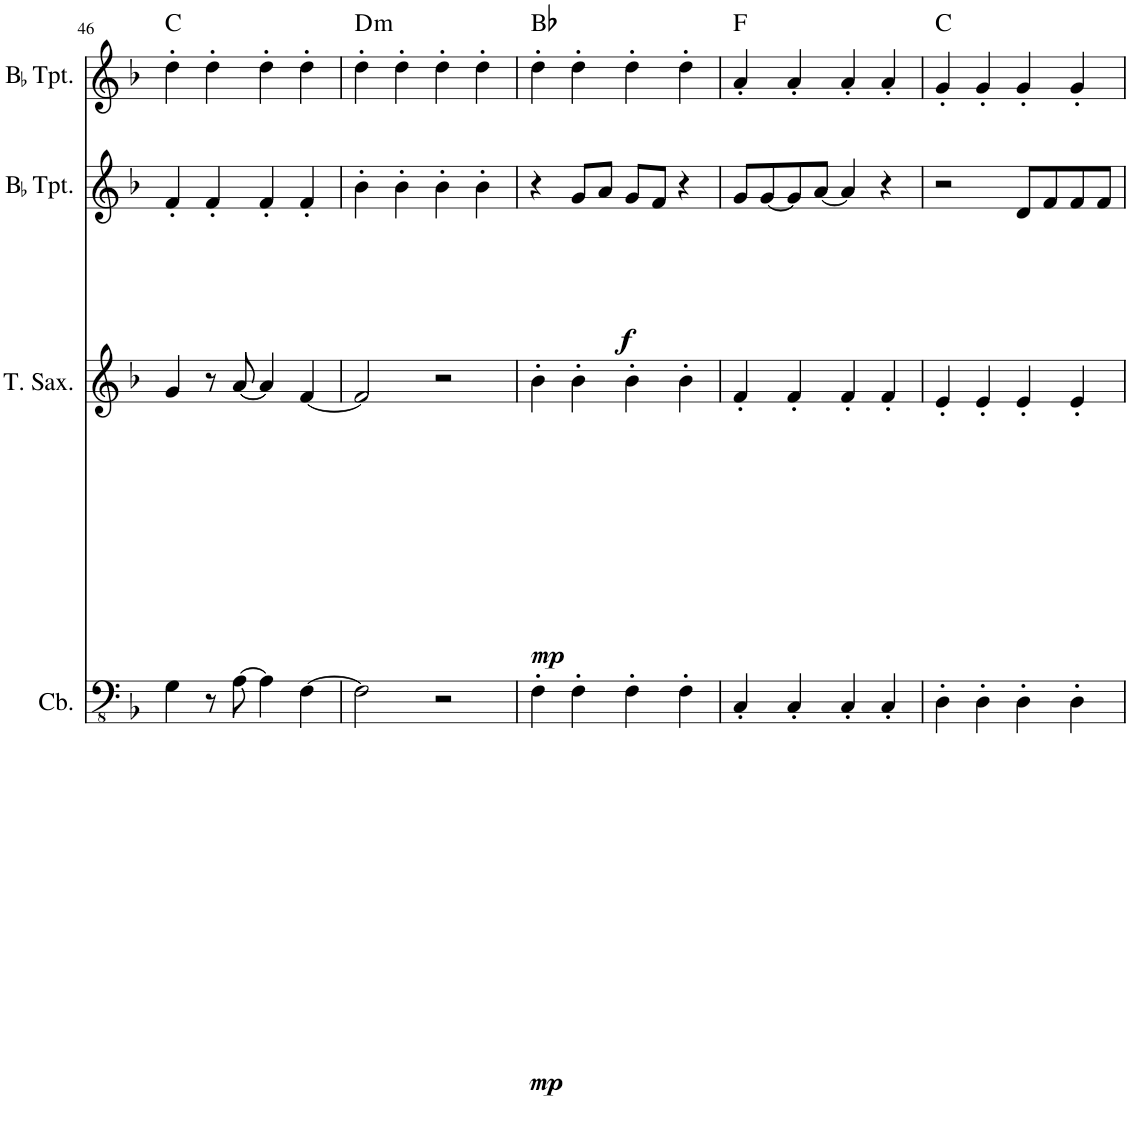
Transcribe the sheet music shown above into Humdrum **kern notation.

**kern	**dynam	**kern	**dynam	**kern	**dynam	**kern	**harte
*part4	*part4	*part3	*part3	*part2	*part2	*part1	*part1
*staff4	*staff4	*staff3	*staff3	*staff2	*staff2	*staff1	*
*I"Double Bass	*	*I"Tenor Saxophone	*	*I"BaccidentalFlat Trumpet	*	*I"BaccidentalFlat Trumpet	*
*	*	*I'T. Sax.	*	*I'BaccidentalFlat Tpt.	*	*I'BaccidentalFlat Tpt.	*
!!LO:PB:g=z
*clefFv4	*	*clefG2	*	*clefG2	*	*clefG2	*
*Trd7c12	*	*Trd8c14	*	*Trd1c2	*	*Trd1c2	*
*k[b-]	*	*k[b-]	*	*k[b-]	*	*k[b-]	*
*M4/4	*	*M4/4	*	*M4/4	*	*M4/4	*
=46	=46	=46	=46	=46	=46	=46	=46
4GG\	.	4g/	.	4f'/	.	4dd'\	C:maj
8r	.	8r	.	4f'/	.	4dd'\	.
[8AA\	.	[8a/	.	.	.	.	.
4AA\]	.	4a/]	.	4f'/	.	4dd'\	.
[4FF\	.	[4f/	.	4f'/	.	4dd'\	.
=47	=47	=47	=47	=47	=47	=47	=47
!	!	!	!	!	!	!	!LO:H:kt=m
2FF\]	.	2f/]	.	4b-'\	.	4dd'\	D:min
.	.	.	.	4b-'\	.	4dd'\	.
2r	.	2r	.	4b-'\	.	4dd'\	.
.	.	.	.	4b-'\	.	4dd'\	.
=48	=48	=48	=48	=48	=48	=48	=48
!	!LO:DY:b	!	!LO:DY:b	!	!	!	!
4FF'\	mp	4b-'\	mp	4r	.	4dd'\	Bb:maj
!	!	!	!	!	!LO:DY:b	!	!
4FF'\	.	4b-'\	.	8g/L	f	4dd'\	.
.	.	.	.	8a/J	.	.	.
4FF'\	.	4b-'\	.	8g/L	.	4dd'\	.
.	.	.	.	8f/J	.	.	.
4FF'\	.	4b-'\	.	4r	.	4dd'\	.
=49	=49	=49	=49	=49	=49	=49	=49
4CC'/	.	4f'/	.	8g/L	.	4a'/	F:maj
.	.	.	.	[8g/	.	.	.
4CC'/	.	4f'/	.	8g/]	.	4a'/	.
.	.	.	.	[8a/J	.	.	.
4CC'/	.	4f'/	.	4a/]	.	4a'/	.
4CC'/	.	4f'/	.	4r	.	4a'/	.
=50	=50	=50	=50	=50	=50	=50	=50
4DD'\	.	4e'/	.	2r	.	4g'/	C:maj
4DD'\	.	4e'/	.	.	.	4g'/	.
4DD'\	.	4e'/	.	8d/L	.	4g'/	.
.	.	.	.	8f/	.	.	.
4DD'\	.	4e'/	.	8f/	.	4g'/	.
.	.	.	.	8f/J	.	.	.
=	=	=	=	=	=	=	=
*-	*-	*-	*-	*-	*-	*-	*-
